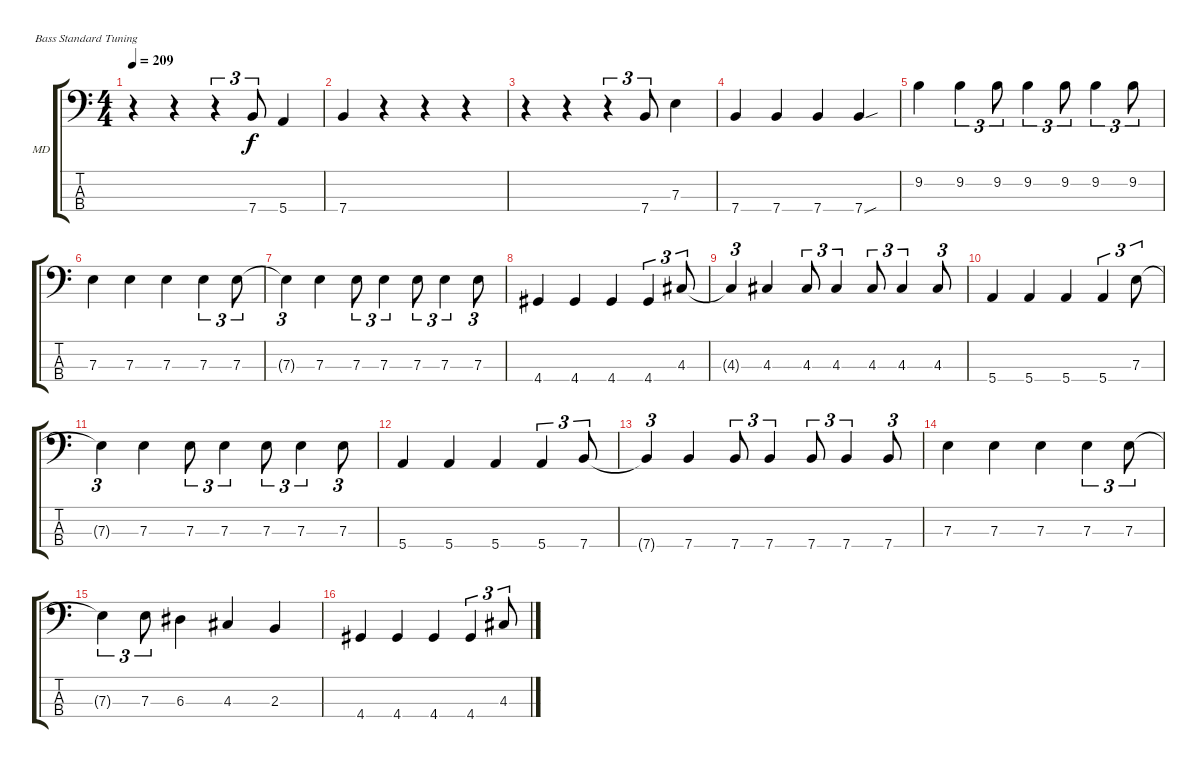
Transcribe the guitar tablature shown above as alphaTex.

\defaultSystemsLayout 4
\bracketExtendMode groupsimilarinstruments
\firstSystemTrackNameOrientation horizontal
\otherSystemsTrackNameOrientation horizontal
\track ("Bass - Mike Dirnt" "MD") {instrument electricbassfinger}
\staff {score tabs}
\tuning (G2 D2 A1 E1)
\ts (4 4)
\tempo 209
\clef f4
\ks c
r.4{dy f} r.4 r.4{tu (3 2)} 7.4.8{tu (3 2)} 5.4.4 |
7.4.4 r.4 r.4 r.4 |
r.4 r.4 r.4{tu (3 2)} 7.4.8{tu (3 2)} 7.3.4 |
7.4.4 7.4.4 7.4.4 7.4{sou}.4 |
9.2.4 9.2.4{tu (3 2)} 9.2.8{tu (3 2)} 9.2.4{tu (3 2)} 9.2.8{tu (3 2)} 9.2.4{tu (3 2)} 9.2.8{tu (3 2)} |
7.3.4 7.3.4 7.3.4 7.3.4{tu (3 2)} 7.3.8{tu (3 2)} |
7.3{t}.4{tu (3 2)} 7.3.4 7.3.8{tu (3 2)} 7.3.4{tu (3 2)} 7.3.8{tu (3 2)} 7.3.4{tu (3 2)} 7.3.8{tu (3 2)} |
4.4.4 4.4.4 4.4.4 4.4.4{tu (3 2)} 4.3.8{tu (3 2)} |
4.3{t}.4{tu (3 2)} 4.3.4 4.3.8{tu (3 2)} 4.3.4{tu (3 2)} 4.3.8{tu (3 2)} 4.3.4{tu (3 2)} 4.3.8{tu (3 2)} |
5.4.4 5.4.4 5.4.4 5.4.4{tu (3 2)} 7.3.8{tu (3 2)} |
7.3{t}.4{tu (3 2)} 7.3.4 7.3.8{tu (3 2)} 7.3.4{tu (3 2)} 7.3.8{tu (3 2)} 7.3.4{tu (3 2)} 7.3.8{tu (3 2)} |
5.4.4 5.4.4 5.4.4 5.4.4{tu (3 2)} 7.4.8{tu (3 2)} |
7.4{t}.4{tu (3 2)} 7.4.4 7.4.8{tu (3 2)} 7.4.4{tu (3 2)} 7.4.8{tu (3 2)} 7.4.4{tu (3 2)} 7.4.8{tu (3 2)} |
7.3.4 7.3.4 7.3.4 7.3.4{tu (3 2)} 7.3.8{tu (3 2)} |
7.3{t}.4{tu (3 2)} 7.3.8{tu (3 2)} 6.3.4 4.3.4 2.3.4 |
4.4.4 4.4.4 4.4.4 4.4.4{tu (3 2)} 4.3.8{tu (3 2)}
